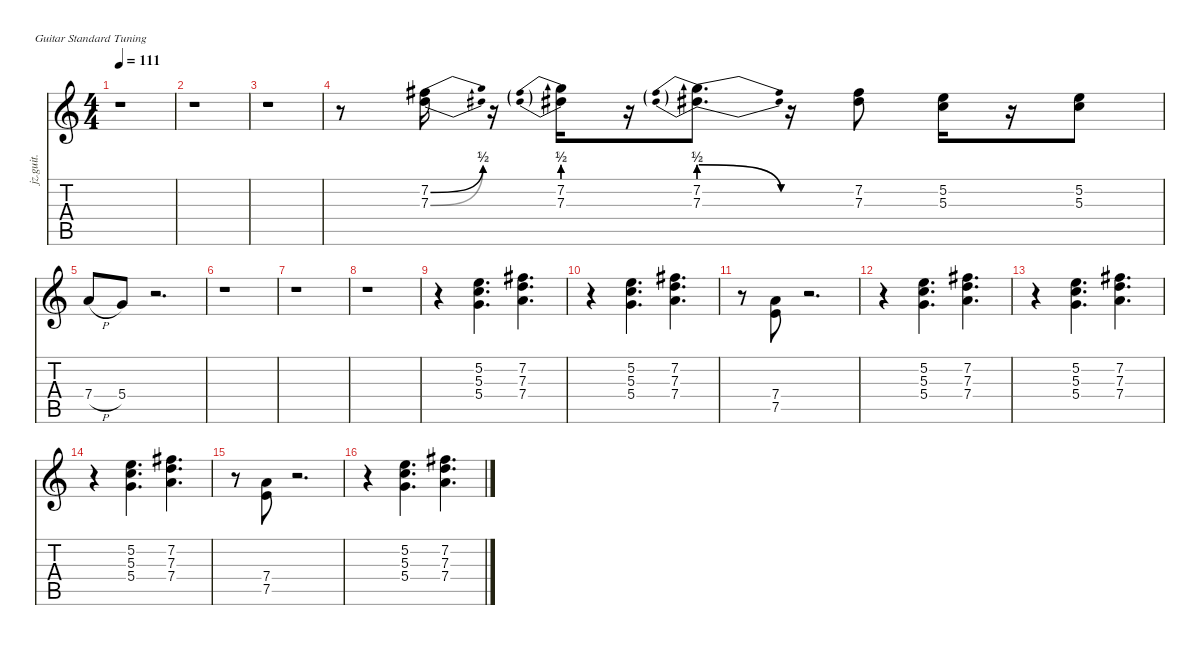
\defaultSystemsLayout 4
\hideDynamics
\bracketExtendMode nobrackets
\otherSystemsTrackNameOrientation horizontal
\track ("Guitar 2" "jz.guit.") {instrument electricguitarjazz}
\staff {score tabs}
\tuning (E4 B3 G3 D3 A2 E2)
\ts (4 4)
\beaming (8 2 2 2 2)
\tempo 111
\clef g2
\ks c
r.1{dy f instrument electricguitarjazz beam Down} |
r.1{beam Down} |
r.1{beam Down} |
r.8{instrument overdrivenguitar beam Down} (7.2{be (bend 0 0 15 2) acc #} 7.3{be (bend 0 0 15 3)}).16{beam Down} r.16{beam Down} (7.2{be (prebend 0 2 60 2)} 7.3{be (prebend 0 3 60 3)}).16{beam Down} r.16{beam Down} (7.2{be (prebendrelease 0 2 39.999998399999996 0)} 7.3{be (prebendrelease 0 3 39.999998399999996 0)}).8{d beam Down} r.16{beam Down} (7.2{acc #} 7.3).8{beam Down} (5.2 5.3).16{beam Down} r.16{beam Down} (5.2 5.3).8{beam Down} |
7.4{h}.8{instrument electricguitarjazz beam Up} 5.4.8{beam Up} r.2{d beam Up} |
r.1{beam Down} |
r.1{beam Down} |
r.1{beam Down} |
r.4{beam Down} (5.2 5.3 5.4).4{d beam Down} (7.2{acc #} 7.3 7.4).4{d beam Down} |
r.4{beam Down} (5.2 5.3 5.4).4{d beam Down} (7.2{acc #} 7.3 7.4).4{d beam Down} |
r.8{beam Down} (7.4 7.5).8{beam Up} r.2{d beam Up} |
r.4{beam Down} (5.2 5.3 5.4).4{d beam Down} (7.2{acc #} 7.3 7.4).4{d beam Down} |
r.4{beam Down} (5.2 5.3 5.4).4{d beam Down} (7.2{acc #} 7.3 7.4).4{d beam Down} |
r.4{beam Down} (5.2 5.3 5.4).4{d beam Down} (7.2{acc #} 7.3 7.4).4{d beam Down} |
r.8{beam Down} (7.4 7.5).8{beam Up} r.2{d beam Up} |
r.4{beam Down} (5.2 5.3 5.4).4{d beam Down} (7.2{acc #} 7.3 7.4).4{d beam Down}
